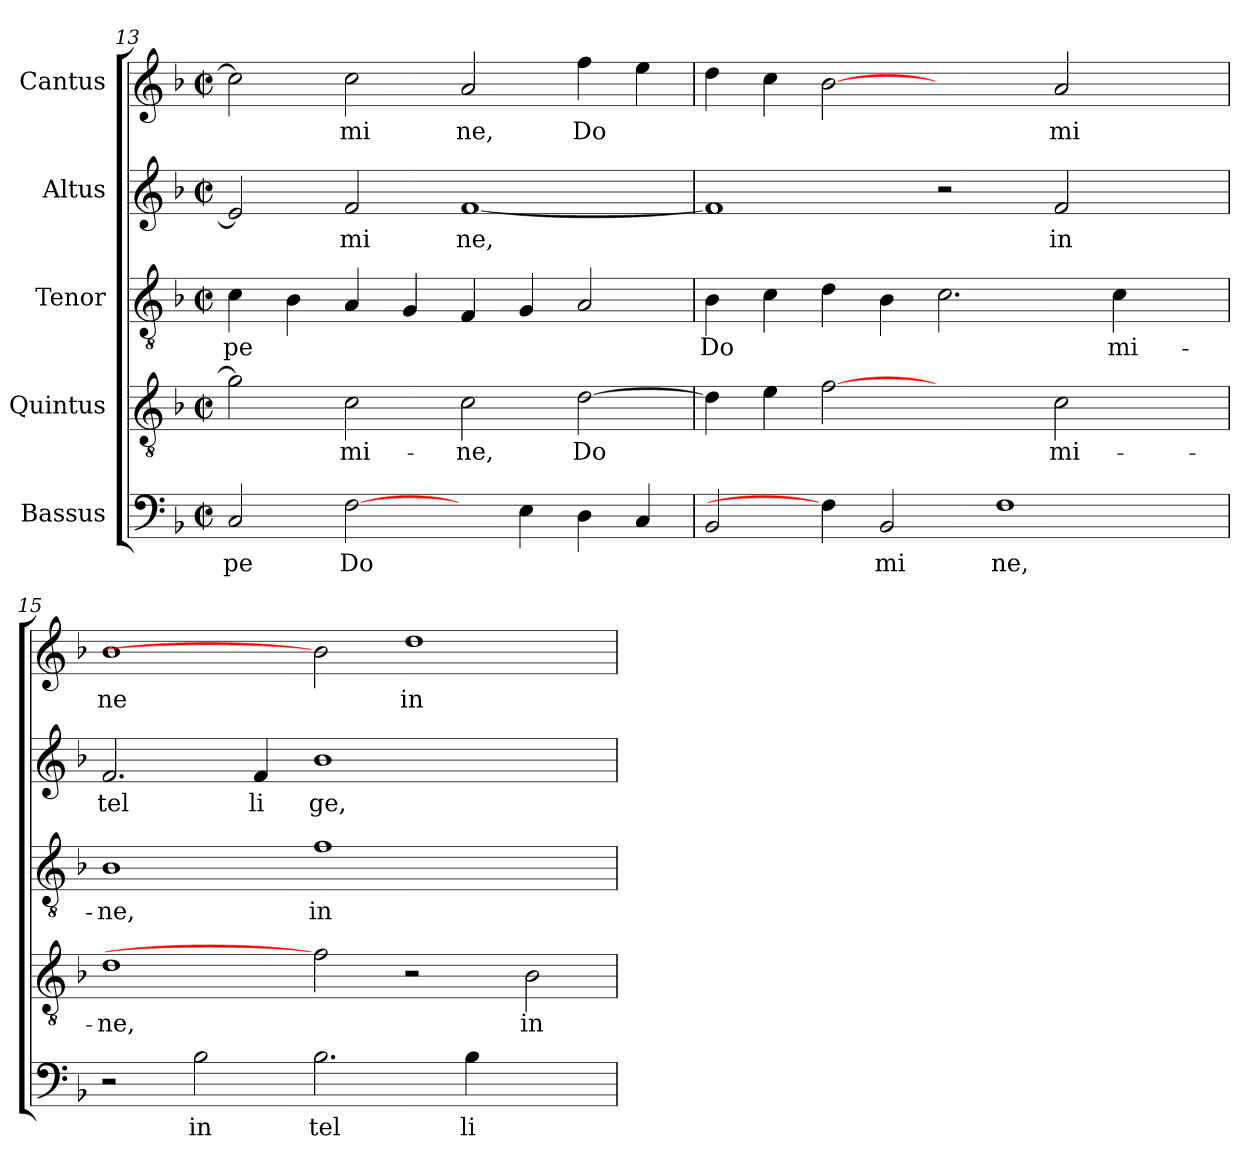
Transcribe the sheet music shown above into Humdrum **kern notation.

**kern	**text	**kern	**text	**kern	**text	**kern	**text	**kern	**text
*part5	*part5	*part4	*part4	*part3	*part3	*part2	*part2	*part1	*part1
*staff5	*staff5	*staff4	*staff4	*staff3	*staff3	*staff2	*staff2	*staff1	*staff1
*I"Bassus	*	*I"Quintus	*	*I"Tenor	*	*I"Altus	*	*I"Cantus	*
*clefF4	*	*clefGv2	*	*clefGv2	*	*clefG2	*	*clefG2	*
*k[b-]	*	*k[b-]	*	*k[b-]	*	*k[b-]	*	*k[b-]	*
*F:	*	*F:	*	*F:	*	*F:	*	*F:	*
*M2/2	*	*M2/2	*	*M2/2	*	*M2/2	*	*M2/2	*
*met(c|)	*	*met(c|)	*	*met(c|)	*	*met(c|)	*	*met(c|)	*
=13	=13	=13	=13	=13	=13	=13	=13	=13	=13
!	!LO:LY:b:cj	!	!LO:LY:b	!	!LO:LY:b	!	!LO:LY:b	!	!LO:LY:b:cj
2C/	pe	2g\]	--	4c\	-pe	2e/]	.	2cc\]	.
!	!	!	!	!	!LO:LY:b	!	!	!	!
.	.	.	.	4B-\	.	.	.	.	.
!	!LO:LY:b:cj	!	!LO:LY:b	!	!LO:LY:b	!	!LO:LY:b	!	!LO:LY:b:cj
[2F\	Do	2c\	-mi-	4A/	.	2f/	mi	2cc\	mi
!	!	!	!	!	!LO:LY:b	!	!	!	!
.	.	.	.	4G/	.	.	.	.	.
!	!	!	!LO:LY:b	!	!LO:LY:b	!	!LO:LY:b	!	!LO:LY:b:cj
4ryy	.	2c\	-ne,	4F/	.	[<1f	ne,	2a/	ne,
!	!LO:LY:b:cj	!	!	!	!LO:LY:b	!	!	!	!
4E\	.	.	.	4G/	.	.	.	.	.
!	!LO:LY:b:cj	!	!LO:LY:b	!	!LO:LY:b	!	!	!	!LO:LY:b:cj
4D\	.	[>2d\	Do-	2A/	.	.	.	4ff\	Do
!	!LO:LY:b:cj	!	!	!	!	!	!	!	!LO:LY:b:cj
4C/	.	.	.	.	.	.	.	4ee\	.
=14	=14	=14	=14	=14	=14	=14	=14	=14	=14
!	!LO:LY:b:cj	!	!LO:LY:b	!	!LO:LY:b	!	!LO:LY:b	!	!LO:LY:b:cj
2BB-/	.	4d\]	--	4B-\	Do-	1f]	.	4dd\	.
!	!	!	!LO:LY:b	!	!LO:LY:b	!	!	!	!LO:LY:b:cj
.	.	4e\	--	4c\	--	.	.	4cc\	.
!	!	!	!LO:LY:b	!	!LO:LY:b	!	!	!	!LO:LY:b:cj
4F\]	.	[2f	--	4d\	--	.	.	[2b-	.
!	!LO:LY:b:cj	!	!	!	!LO:LY:b	!	!	!	!
2BB-/	mi	.	.	4B-\	--	.	.	.	.
!	!	!	!	!	!LO:LY:b	!	!	!	!
.	.	2ryy	.	2.c\	--	2r	.	2ryy	.
!	!LO:LY:b:cj	!	!	!	!	!	!	!	!
1F	ne,	.	.	.	.	.	.	.	.
!	!	!	!LO:LY:b	!	!	!	!LO:LY:b	!	!LO:LY:b:cj
.	.	2c\	-mi-	.	.	2f/	in	2a/	mi
!	!	!	!	!	!LO:LY:b	!	!	!	!
.	.	.	.	4c\	-mi-	.	.	.	.
.	.	4ryy	.	4ryy	.	4ryy	.	4ryy	.
=15	=15	=15	=15	=15	=15	=15	=15	=15	=15
!	!	!	!LO:LY:b	!	!LO:LY:b	!	!LO:LY:b	!	!LO:LY:b:cj
2r	.	1d	-ne,	1B-	-ne,	2.f/	tel	1b-	ne
!	!LO:LY:b:cj	!	!	!	!	!	!	!	!
2B-\	in	.	.	.	.	.	.	.	.
!	!	!	!	!	!	!	!LO:LY:b	!	!
.	.	.	.	.	.	4f/	li	.	.
!	!LO:LY:b:cj	!	!	!	!LO:LY:b	!	!LO:LY:b	!	!
2.B-\	tel	2f]	.	1f	in-	1b-	ge,	2b-]	.
!	!	!	!	!	!	!	!	!	!LO:LY:b:cj
.	.	2r	.	.	.	.	.	1dd	in
!	!LO:LY:b:cj	!	!	!	!	!	!	!	!
4B-\	li	.	.	.	.	.	.	.	.
!	!	!	!LO:LY:b	!	!	!	!	!	!
2ryy	.	2B-\	in-	2ryy	.	2ryy	.	.	.
=	=	=	=	=	=	=	=	=	=
*-	*-	*-	*-	*-	*-	*-	*-	*-	*-
